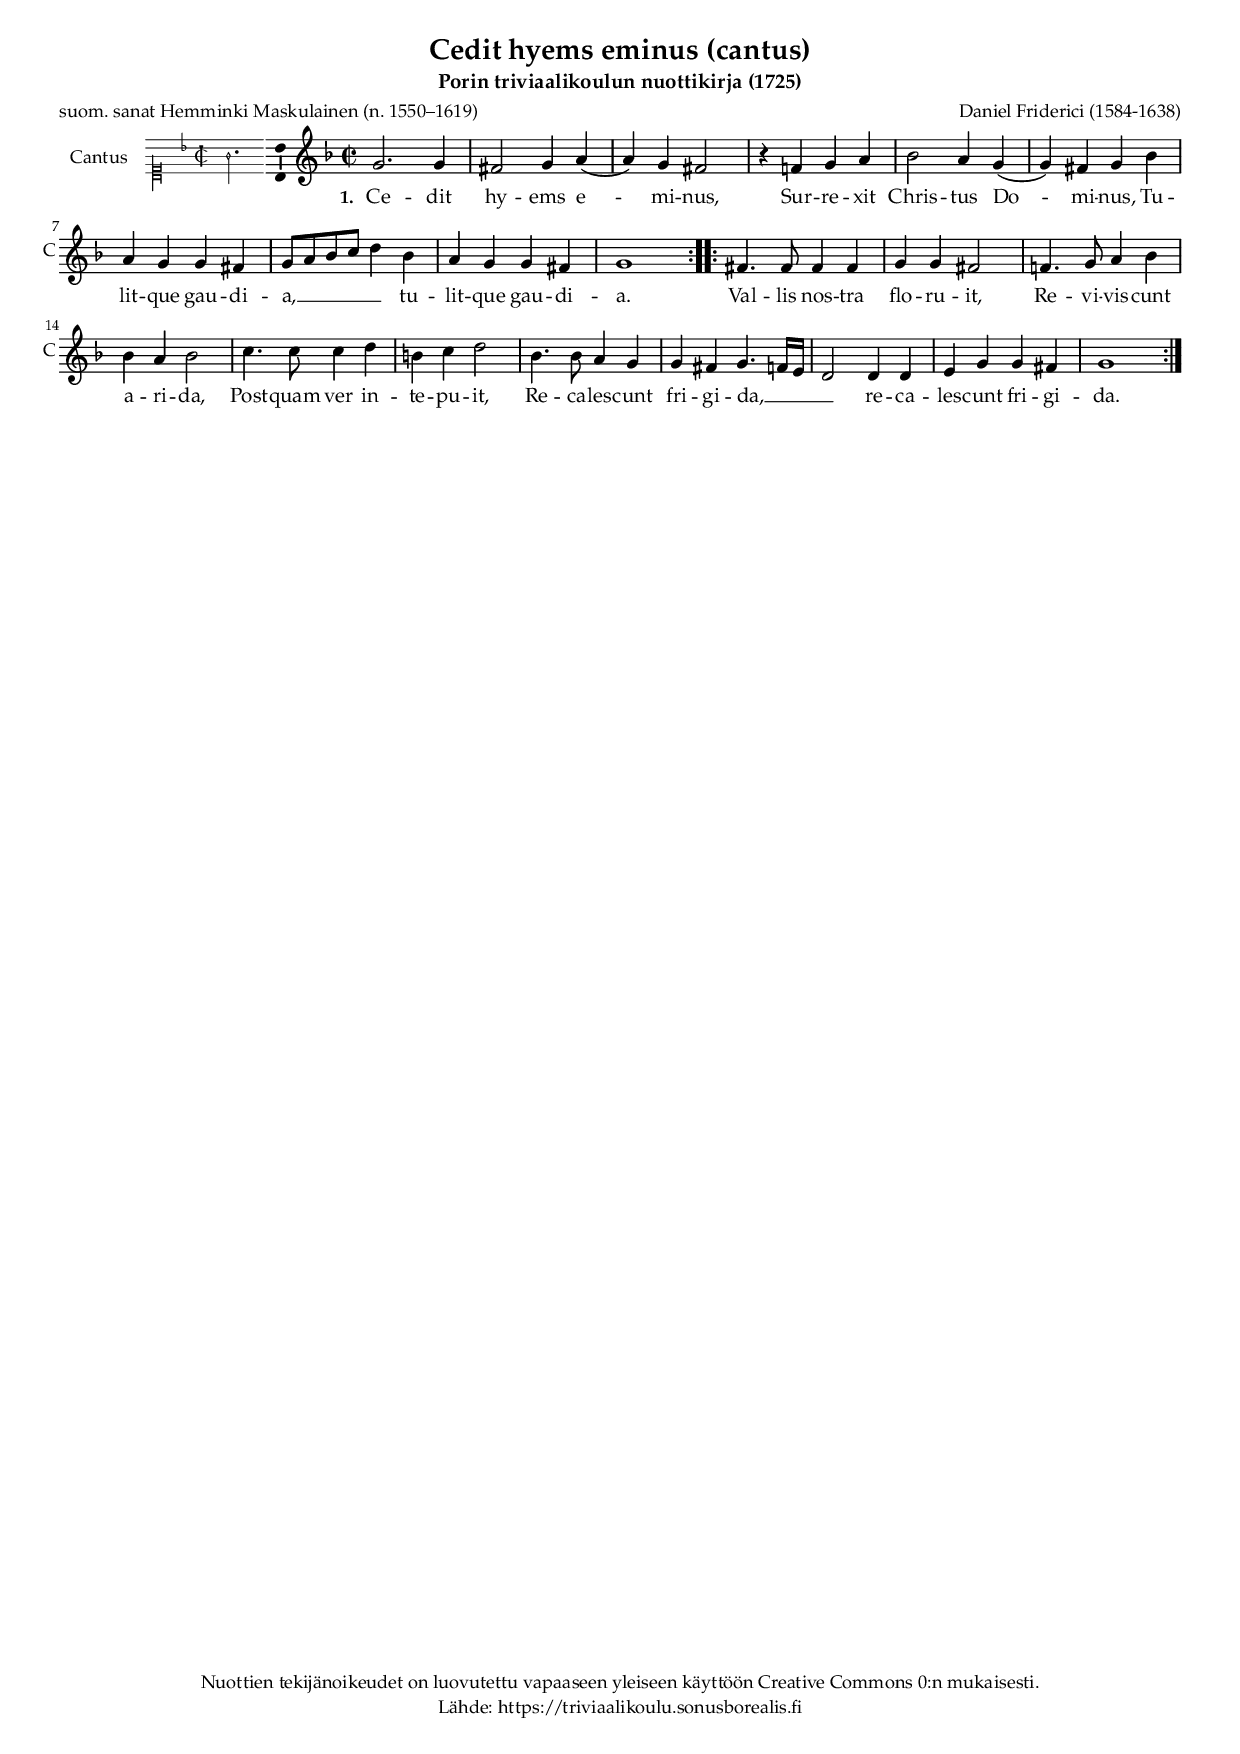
\version "2.19.80"
\include "suomi.ly"

#(set-global-staff-size 16)

global = {
%  \numericTimeSignature
  \time 2/2
%	\set Timing.measureLength = #(ly:make-moment 4/2)
%  \autoBeamOff
  \key d \minor
  \set Staff.midiInstrument = #"voice oohs"
}


SopranoMusic = \relative c'' {
	\set Staff.instrumentName = #"Cantus"
	\set Staff.shortInstrumentName = "C"

	\incipit { \clef "mensural-c1" \key d \minor \time 2/2 g'2. }

  \repeat volta 2 {
  	g2. g4 | fis2 g4 a( | a) g fis2 | r4 f! g a | b2 a4 g( | g) fis g b |
    a g g fis | g8 a b c d4 b | a g g fis | g1 |
  }
  \repeat volta 2 {
    fis4. fis8 fis4 fis | g g fis2 | f!4. g8 a4 b | b a b2 |
    c4. c8 c4 d | h c d2 | b4. b8 a4 g | g fis g4. f16 e |
    d2 d4 d | e g g fis | g1 |
  }
}

stanzaOneLyrics = \lyricmode {
  \set stanza = #"1. "
	Ce -- dit hy -- ems e -- mi -- nus,
  Sur -- re -- xit Chris -- tus Do -- mi -- nus,
  Tu -- lit -- que gau -- di -- a, __ _ _ _ _
  tu -- lit -- que gau -- di -- a.
  Val -- lis nos -- tra flo -- ru -- it,
  Re -- vi -- vis -- cunt a -- ri -- da,
  Post -- quam ver in -- te -- pu -- it,
  Re -- ca -- les -- cunt fri -- gi -- da, __ _ _ _
  re -- ca -- les -- cunt fri -- gi -- da.
}

stanzaTwoLyrics = \lyricmode {
  \set stanza = #"2. "
  Pas -- tor qui pro o -- vi -- bus
  Du -- cen -- dis ab er -- ro -- ri -- bus,
  Po -- ne -- bat a -- ni -- mam, __ _ _ _ _
  po -- ne -- bat a -- ni -- mam.
  Li -- bens fer -- re vo -- lu -- it,
  Cru -- cis poe -- nam ma -- xi -- mam.
  Sol -- vit quae non ra -- pu -- it,
  Per mor -- tem tur -- pis -- si -- mam, __ _ _ _
  per mor -- tem tur -- pis -- si -- mam.
}

stanzaThreeLyrics = \lyricmode {
  \set stanza = #"3. "
  Vi -- dit et con -- do -- lu -- it,
  Quod o -- vis u -- na de -- fu -- it,
  Er -- rans per de -- vi -- um, __ _ _ _ _
  er -- rans per de -- vi -- um.
  In de -- ser -- to de -- se -- rit,
  Mag -- num gre -- gem o -- vi -- um,
  A -- bit, quae -- rit, re -- pe -- rit,
  Er -- ran -- tem per de -- vi -- um, __ _ _ _
  er -- ran -- tem per de -- vi -- um.
}

stanzaFourLyrics = \lyricmode {
  \set stanza = #"4. "
  Mag -- na mi -- se -- ra -- ti -- o,
  Quam re -- du -- xit de De -- vi -- o,
  Im -- po -- nit hu -- me -- rum, __ _ _ _ _
  im -- po -- nit hu -- me -- rum.
  Non est do -- lor si -- mi -- lis,
  Do -- lo -- ri, quem pa -- te -- ris,
  Je -- su, qui sic hu -- mi -- lis.
  Fac -- tus es prae ce -- te -- ris,  __ _ _ _
  fac -- tus es prae ce -- te -- ris.
}

stanzaFiveLyrics = \lyricmode {
  \set stanza = #"5. "
  Mor -- tis ne -- xu di -- ru -- to,
  Dra -- co -- ne sur -- gens ob -- ru -- to,
  Dep -- rae -- dans in -- fe -- ros, __ _ _ _ _
  dep -- rae -- dans in -- fe -- ros.
  Pha -- ra -- o -- nis im -- pi -- o,
  Cap -- ri -- vos et mi -- se -- ros,
  Du -- cens ab im -- pe -- ri -- o,
  Cho -- ros us -- que su -- pe -- ros, __ _ _ _
  cho -- ros us -- que su -- pe -- ros.
}

stanzaOneLyricsFin = \lyricmode {
  \set stanza = #"1. "
  Tui -- man tal -- ven tau -- co -- mast
  Cans He -- ran cuol -- luist nou -- se -- mast
  I -- loo cax il -- mes -- tyi, __ _ _ _ _
  i -- loo cax il -- mes -- tyi:
  Sitt cuin ke -- vä pen -- seis -- tyi
  Kyl -- met -- ty -- ned läm -- byi -- sit
  Ked -- hod cans caick cu -- cois -- tuit
  Cui -- vet -- tu -- ned vir -- coi -- sit, __ _ _ _
  cui -- vet -- tu -- ned vir -- coi -- sit.
}

stanzaTwoLyricsFin = \lyricmode {
  \set stanza = #"2. "
  Lam -- bai -- tans lu -- nas -- ta -- xens
  Ki -- dhast cauh -- jan ca -- dho -- tu -- xen
  Pai -- men pa -- ni hen -- gens, __ _ _ _ _
  pai -- men pa -- ni hen -- gens.
  Jo -- ta ei hän ryö -- vä -- nyt
  Mie -- le -- läns on ma -- xa -- nut
  Caut -- ta cat -- ke -- ran sur -- man
  Cauh -- jan ris -- tin cuo -- le -- man, __ _ _ _
  Cauh -- jan ris -- tin cuo -- le -- man.
}

stanzaThreeLyricsFin = \lyricmode {
  \set stanza = #"3. "
  Pai -- men täs suu -- rest su -- ri
  Ett lam -- baist y -- xi pois o -- li
  E -- xyn er -- he -- ty -- xin, __ _ _ _ _
  e -- xyn er -- he -- ty -- xin.
  Jät -- täp lau -- man cor -- pe -- hen
  Me -- nep yh -- tä ed -- zi -- män
  E -- xy -- mäst co -- van löy -- täp
  Hart -- joil -- lans sen sä -- lyt -- täp, __ _ _ _
  Hart -- joil -- lans sen sä -- lyt -- täp.
}

stanzaFourLyricsFin = \lyricmode {
  \set stanza = #"4. "
  Ah arm -- jast ar -- mon ha -- luu
  Jong sä pa -- ras pai -- men Je -- su
  Mei -- dhän coh -- tam can -- noid, __ _ _ _ _
  mei -- dhän coh -- tam can -- noid:
  Ei o-le ki -- puu sem -- mois -- ta
  Quins kär -- seid kyll kip -- jäs -- tä
  Tänn tu -- lid näin nöy -- rä -- xi
  Mei -- dhän täh -- tem or -- ja -- xi, __ _ _ _
  mei -- dhän täh -- tem or -- ja -- xi.
}

stanzaFiveLyricsFin = \lyricmode {
  \set stanza = #"5. "
  Cuo -- lon ki -- vud cat -- kai -- sid
  Nos -- tu -- as kär -- men pään pol -- jid
  Hel -- ve -- tin hä -- vi -- tid, __ _ _ _ _
  hel -- ve -- tin hä -- vi -- tid.
  Fan -- gid Pha -- ra-on kä -- dhes -- tä
  Pääs -- tid va -- pax vae -- vaa -- sed
  O -- tid pois or -- ju -- dhes -- ta
  Saa -- tad ty -- ghös tae -- va -- sen, __ _ _ _
  saa -- tad ty -- ghös tae -- va -- sen.
}

AltoMusic = \relative c' {
	\set Staff.instrumentName = #"Altus"
	\set Staff.shortInstrumentName = "A"

	\incipit { \clef "mensural-c3" \key d \minor \time 2/2 d'2. }

	d2. d4 |
}

TenoreMusic = \relative c' {
	\set Staff.instrumentName = #"Tenor"
	\set Staff.shortInstrumentName = "T"

	\incipit { \clef "mensural-c4" \key d \minor \time 2/2 b2. }

	\clef "treble_8"
	b2. b4 |
}

BassMusic = \relative c' {
	\set Staff.instrumentName = #"Bassus"
	\set Staff.shortInstrumentName = "B"

	\incipit { \clef "mensural-f" \key d \minor \time 2/2 g2. }

	\clef bass
	g2. g4 |
}

\include "cedit-hyems-eminus.header.ily"

\header {
  title = "Cedit hyems eminus (cantus)"
}

\score {
  \new ChoirStaff <<
    \new Staff <<
      \new Voice = "Soprano" {
		    \global
        \SopranoMusic
      }
     \new Lyrics \lyricsto "Soprano" {
       \stanzaOneLyrics
     }
    >>
  >>
  \midi {
    \tempo 4 = 160
  }
  \layout {
    \context {
      \Voice
      \consists "Ambitus_engraver"
    }
    indent = 3.5\cm
    incipit-width = 2\cm
    \context {
     \Staff \RemoveEmptyStaves
   }
    \context {
     \Score
     \override VerticalAxisGroup.remove-first = ##t
    }
  }
}
